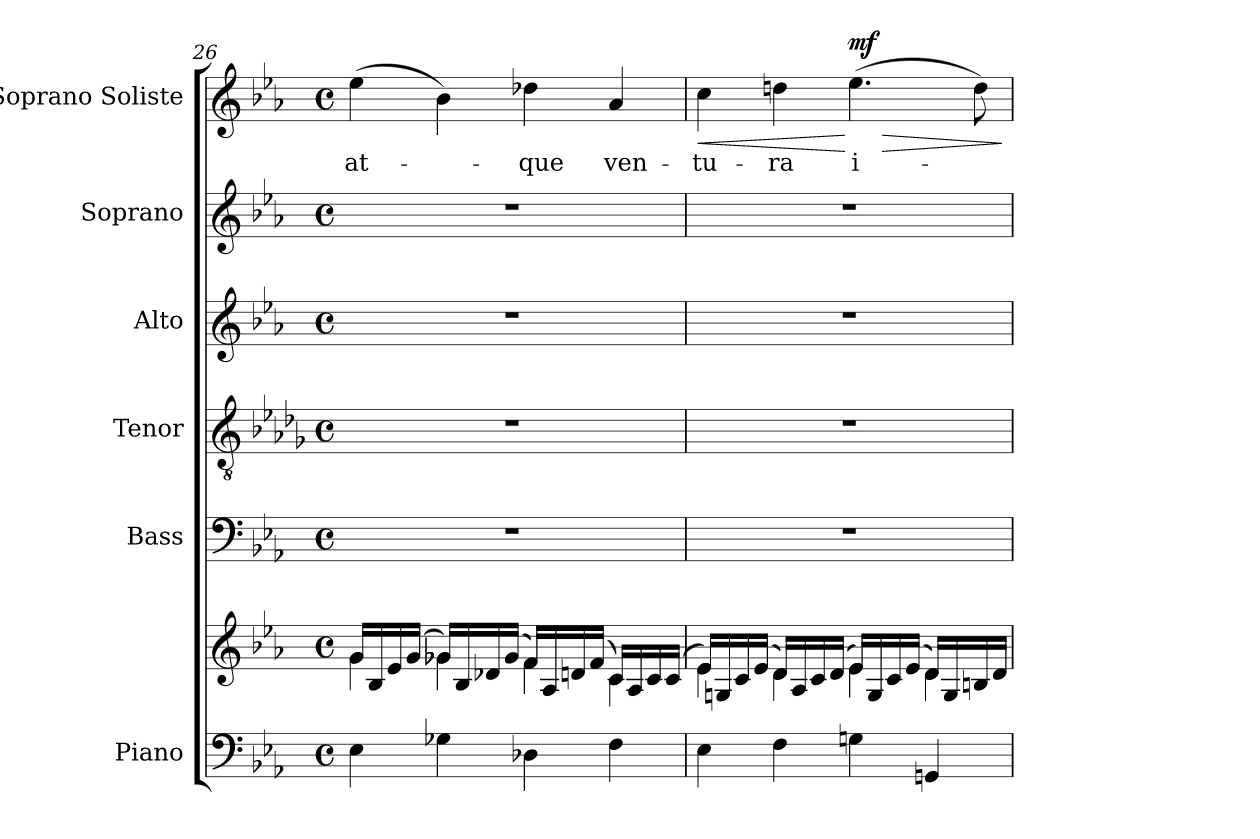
**kern	**kern	**kern	**kern	**kern	**kern	**kern	**text	**dynam
*part6	*part6	*part5	*part4	*part3	*part2	*part1	*part1	*part1
*staff7	*staff6	*staff5	*staff4	*staff3	*staff2	*staff1	*staff1	*staff1
*I"Piano	*	*I"Bass	*I"Tenor	*I"Alto	*I"Soprano	*I"Soprano Soliste	*	*
*I'Pno.	*	*I'B.	*I'T.	*I'A.	*I'S.	*	*	*
*clefF4	*clefG2	*clefF4	*clefGv2	*clefG2	*clefG2	*clefG2	*	*
*	*	*	*ITrd8c14	*	*	*	*	*
*k[b-e-a-]	*k[b-e-a-]	*k[b-e-a-]	*k[b-e-a-d-g-]	*k[b-e-a-]	*k[b-e-a-]	*k[b-e-a-]	*	*
*M4/4	*M4/4	*M4/4	*M4/4	*M4/4	*M4/4	*M4/4	*	*
*met(c)	*met(c)	*met(c)	*met(c)	*met(c)	*met(c)	*met(c)	*	*
=26	=26	=26	=26	=26	=26	=26	=26	=26
*	*^	*	*	*	*	*	*	*
4E-\	16g/LL	4g\	1r	1r	1r	1r	(4ee-\	at-	.
.	16B-/	.	.	.	.	.	.	.	.
.	16e-/	.	.	.	.	.	.	.	.
.	(16g/JJ	.	.	.	.	.	.	.	.
4G-X\	16g-X/LL)	4g-\	.	.	.	.	4b-\)	.	.
.	16B-/	.	.	.	.	.	.	.	.
.	16d-X/	.	.	.	.	.	.	.	.
.	(16g-/JJ	.	.	.	.	.	.	.	.
4D-X\	16f/LL)	4f\	.	.	.	.	4dd-X\	-que	.
.	16A-/	.	.	.	.	.	.	.	.
.	16dn/	.	.	.	.	.	.	.	.
.	(16f/JJ	.	.	.	.	.	.	.	.
4F\	16c/LL)	4c\	.	.	.	.	4a-/	ven-	.
.	16A-/	.	.	.	.	.	.	.	.
.	16c/	.	.	.	.	.	.	.	.
.	(16c/JJ	.	.	.	.	.	.	.	.
=27	=27	=27	=27	=27	=27	=27	=27	=27	=27
!	!	!	!	!	!	!	!	!	!LO:HP:b
4E-\	16e-/LL)	4e-\	1r	1r	1r	1r	4cc\	-tu-	<
.	16Gn/	.	.	.	.	.	.	.	.
.	16c/	.	.	.	.	.	.	.	.
.	(16e-/JJ	.	.	.	.	.	.	.	.
4F\	16d/LL)	4d\	.	.	.	.	4ddn\	-ra	.
.	16A-/	.	.	.	.	.	.	.	.
.	16c/	.	.	.	.	.	.	.	.
.	(16d/JJ	.	.	.	.	.	.	.	.
!	!	!	!	!	!	!	!	!	!LO:HP:n=1:b
!	!	!	!	!	!	!	!	!	!LO:DY:n=1:a
4Gn\	16e-/LL)	4e-\	.	.	.	.	(4.ee-\	i-	[ > mf
.	16G/	.	.	.	.	.	.	.	.
.	16c/	.	.	.	.	.	.	.	.
.	(16e-/JJ	.	.	.	.	.	.	.	.
4GGn/	16d/LL)	4d\	.	.	.	.	.	.	.
.	16G/	.	.	.	.	.	.	.	.
.	16Bn/	.	.	.	.	.	8dd\)	.	.
.	16d/JJ	.	.	.	.	.	.	.	.
*	*v	*v	*	*	*	*	*	*	*
.	.	.	.	.	.	.	.	]
=	=	=	=	=	=	=	=	=
*-	*-	*-	*-	*-	*-	*-	*-	*-
